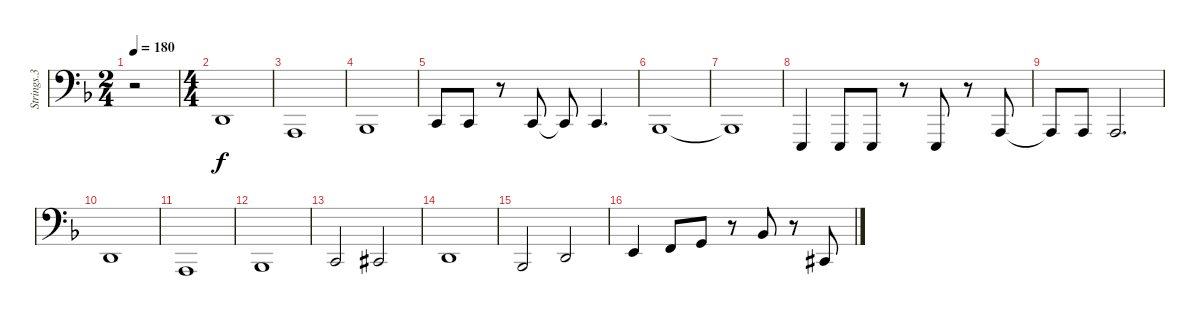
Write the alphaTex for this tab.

\track ("Strings.3" "Strings.3") {instrument synthstrings1}
\staff {score}
\tuning (G2 D2 A1 E1 A0) {hide}
\ts (2 4)
\tempo 180
\clef f4
\ks f
r.2{dy f} |
\ts (4 4)
0.2.1 |
0.3.1 |
1.3.1 |
3.3.8 3.3.8 r.8 3.3.8 3.3{t}.8 3.3.4{d} |
1.3.1 |
1.3{t}.1 |
0.4.4 0.4.8 0.4.8 r.8 0.4.8 r.8 0.3.8 |
0.3{t}.8 0.3.8 0.3.2{d} |
0.2.1 |
0.3.1 |
1.3.1 |
3.3.2 4.3{acc #}.2 |
0.2.1 |
1.3.2 0.2.2 |
2.2.4 3.2.8 0.1.8 r.8 3.1.8 r.8 4.3{acc #}.8
